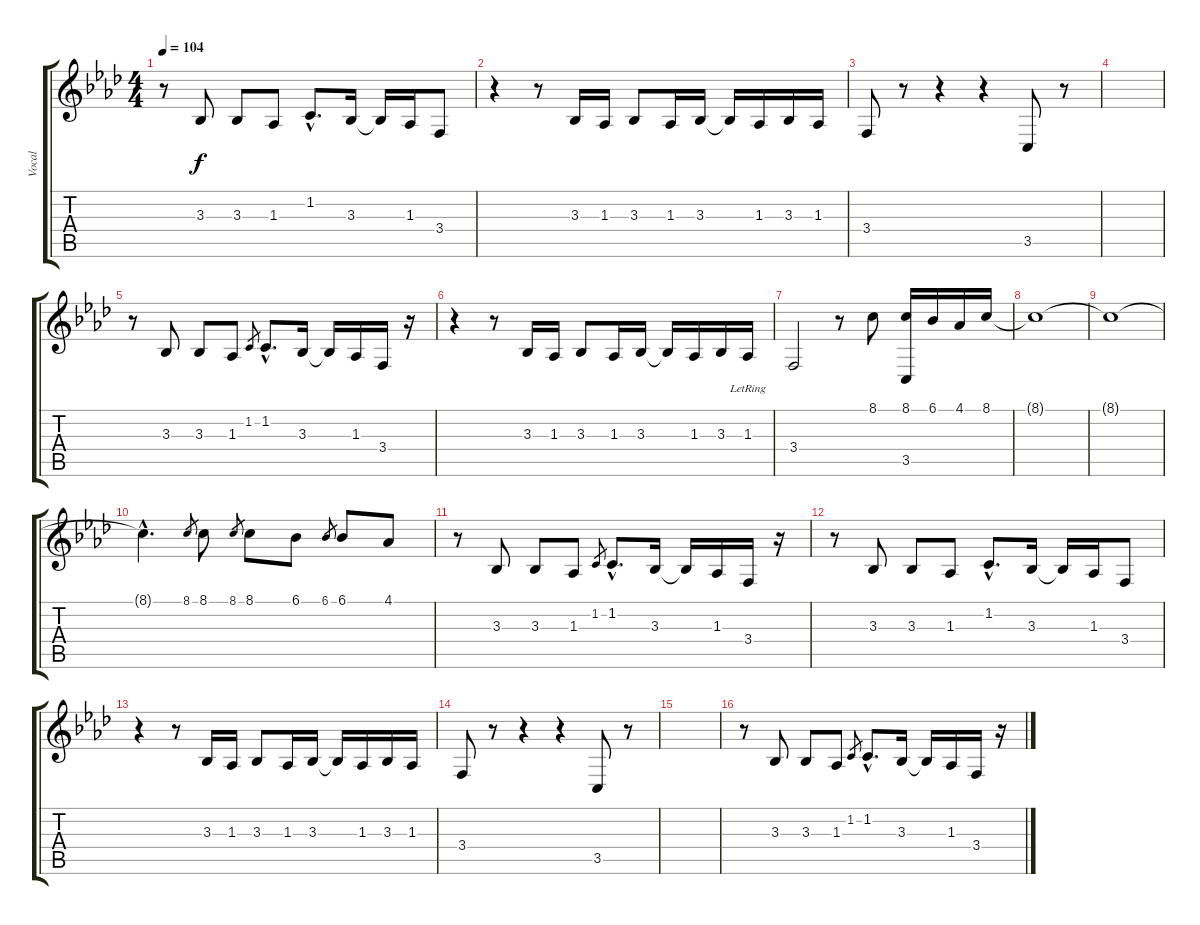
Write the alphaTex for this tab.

\track ("Vocal" "Vocal") {instrument flute}
\staff {score tabs}
\tuning (E4 B3 G3 D3 A2 E2) {hide}
\ts (4 4)
\tempo 104
\clef g2
\ks ab
r.8{dy f} 3.3.8 3.3.8 1.3.8 1.2{hac}.8{d} 3.3.16 3.3{t}.16 1.3.16 3.4.8 |
r.4 r.8 3.3.16 1.3.16 3.3.8 1.3.16 3.3.16 3.3{t}.16 1.3.16 3.3.16 1.3.16 |
3.4.8 r.8 r.4 r.4 3.5.8 r.8 |
|
r.8 3.3.8 3.3.8 1.3.8 1.2.8{gr} 1.2{hac}.8{d} 3.3.16 3.3{t}.16 1.3.16 3.4.16 r.16 |
r.4 r.8 3.3.16 1.3.16 3.3.8 1.3.16 3.3.16 3.3{t}.16 1.3.16 3.3.16 1.3{lr}.16 |
3.4.2 r.8 8.1.8 (8.1 3.5).16 6.1.16 4.1.16 8.1.16 |
8.1{t}.1 |
8.1{t}.1 |
8.1{hac t}.4{d} 8.1.8{gr} 8.1.8 8.1.8{gr} 8.1.8 6.1.8 6.1.8{gr} 6.1.8 4.1.8 |
r.8 3.3.8 3.3.8 1.3.8 1.2.8{gr} 1.2{hac}.8{d} 3.3.16 3.3{t}.16 1.3.16 3.4.16 r.16 |
r.8 3.3.8 3.3.8 1.3.8 1.2{hac}.8{d} 3.3.16 3.3{t}.16 1.3.16 3.4.8 |
r.4 r.8 3.3.16 1.3.16 3.3.8 1.3.16 3.3.16 3.3{t}.16 1.3.16 3.3.16 1.3.16 |
3.4.8 r.8 r.4 r.4 3.5.8 r.8 |
|
r.8 3.3.8 3.3.8 1.3.8 1.2.8{gr} 1.2{hac}.8{d} 3.3.16 3.3{t}.16 1.3.16 3.4.16 r.16
